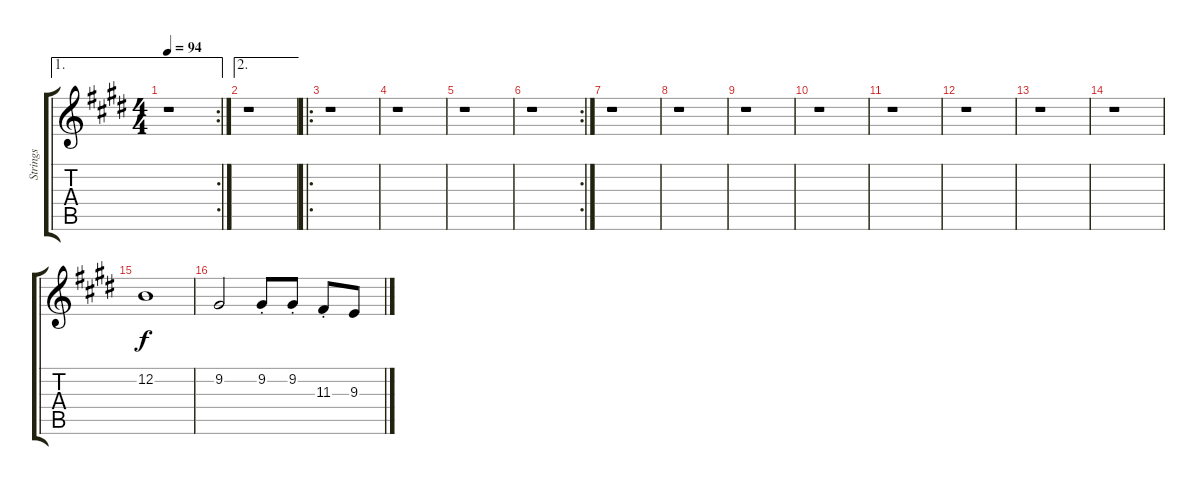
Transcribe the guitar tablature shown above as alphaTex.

\track ("Strings" "Strings") {instrument stringensemble1}
\staff {score tabs}
\tuning (E4 B3 G3 D3 A2 E2) {hide}
\ae 1
\rc 2
\ts (4 4)
\tempo 94
\clef g2
\ks c#minor
r.1{dy f} |
\ae 2
r.1 |
\ro
\ks e
r.1 |
\ks c#minor
r.1 |
r.1 |
\rc 2
r.1 |
\ks e
r.1 |
\ks c#minor
r.1 |
r.1 |
r.1 |
\ks e
r.1 |
\ks c#minor
r.1 |
r.1 |
r.1 |
\ks e
12.2.1 |
\ks c#minor
9.2.2 9.2{st}.8 9.2{st}.8 11.3{st}.8 9.3.8
